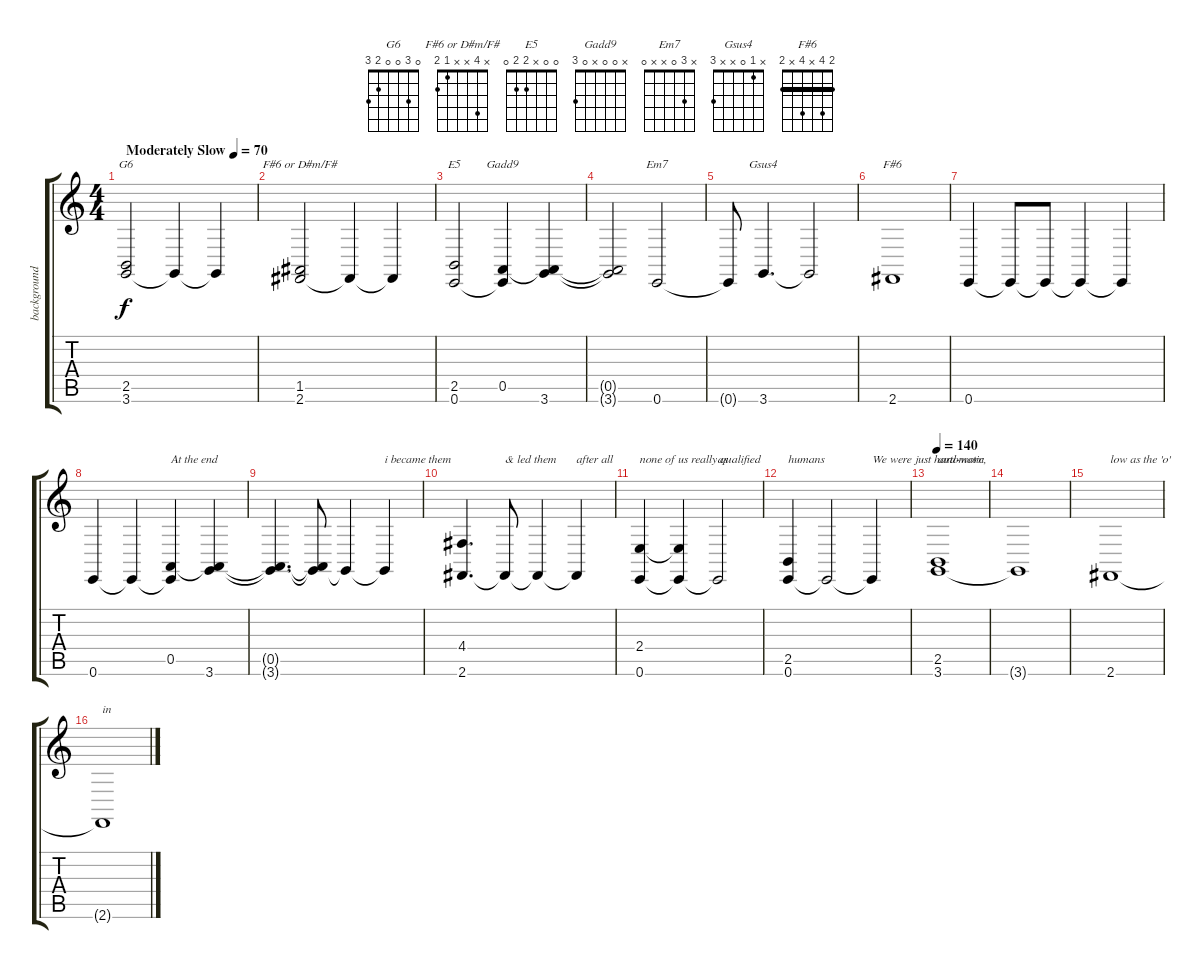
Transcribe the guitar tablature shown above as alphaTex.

\track ("background" "background") {instrument tubularbells}
\staff {score tabs}
\tuning (E4 B3 G3 D3 A2 E2) {hide}
\chord ("G6" 0 3 0 0 2 3)
\chord ("F#6 or D#m/F#" x 4 x x 1 2)
\chord ("E5" 0 0 x 2 2 0)
\chord ("Gadd9" x 0 0 x 0 3)
\chord ("Em7" x 3 0 x x 0)
\chord ("Gsus4" x 1 0 x x 3)
\chord ("F#6" 2 4 x 4 x 2) {barre 2}
\ts (4 4)
\tempo (70 "Moderately Slow")
\clef g2
\ks c
(2.5 3.6).2{ch "G6" dy f instrument tubularbells} 3.6{t}.4 3.6{t}.4 |
(1.5 2.6).2{ch "F#6 or D#m/F#"} 2.6{t}.4 2.6{t}.4 |
(2.5 0.6).2{ch "E5"} (0.5 0.6{t}).4{ch "Gadd9"} (0.5{t} 3.6).4 |
(0.5{t} 3.6{t}).2 0.6.2{ch "Em7"} |
0.6{t}.8 3.6.4{d ch "Gsus4"} 3.6{t}.2 |
2.6.1{ch "F#6"} |
0.6.4 0.6{t}.8 0.6{t}.8 0.6{t}.4 0.6{t}.4 |
0.6.4 0.6{t}.4 (0.5 0.6{t}).4{txt "At the end"} (0.5{t} 3.6).4 |
(0.5{t} 3.6{t}).4{d} (0.5{t} 3.6{t}).8 3.6{t}.4 3.6{t}.4{txt "i became them"} |
(4.4 2.6).4{d} 2.6{t}.8{txt "& led them"} 2.6{t}.4 2.6{t}.4{txt "after all"} |
(2.4 0.6).4{txt "none of us really qualified"} (2.4{t} 0.6{t}).4 0.6{t}.2{txt "as"} |
(2.5 0.6).4{txt "humans"} 0.6{t}.2 0.6{t}.4{txt "We were just hard-worn"} |
\tempo 140
(2.5 3.6).1{txt "automatic,"} |
3.6{t}.1 |
2.6.1{txt "low as the 'o'"} |
2.6{t}.1{txt "in"}
